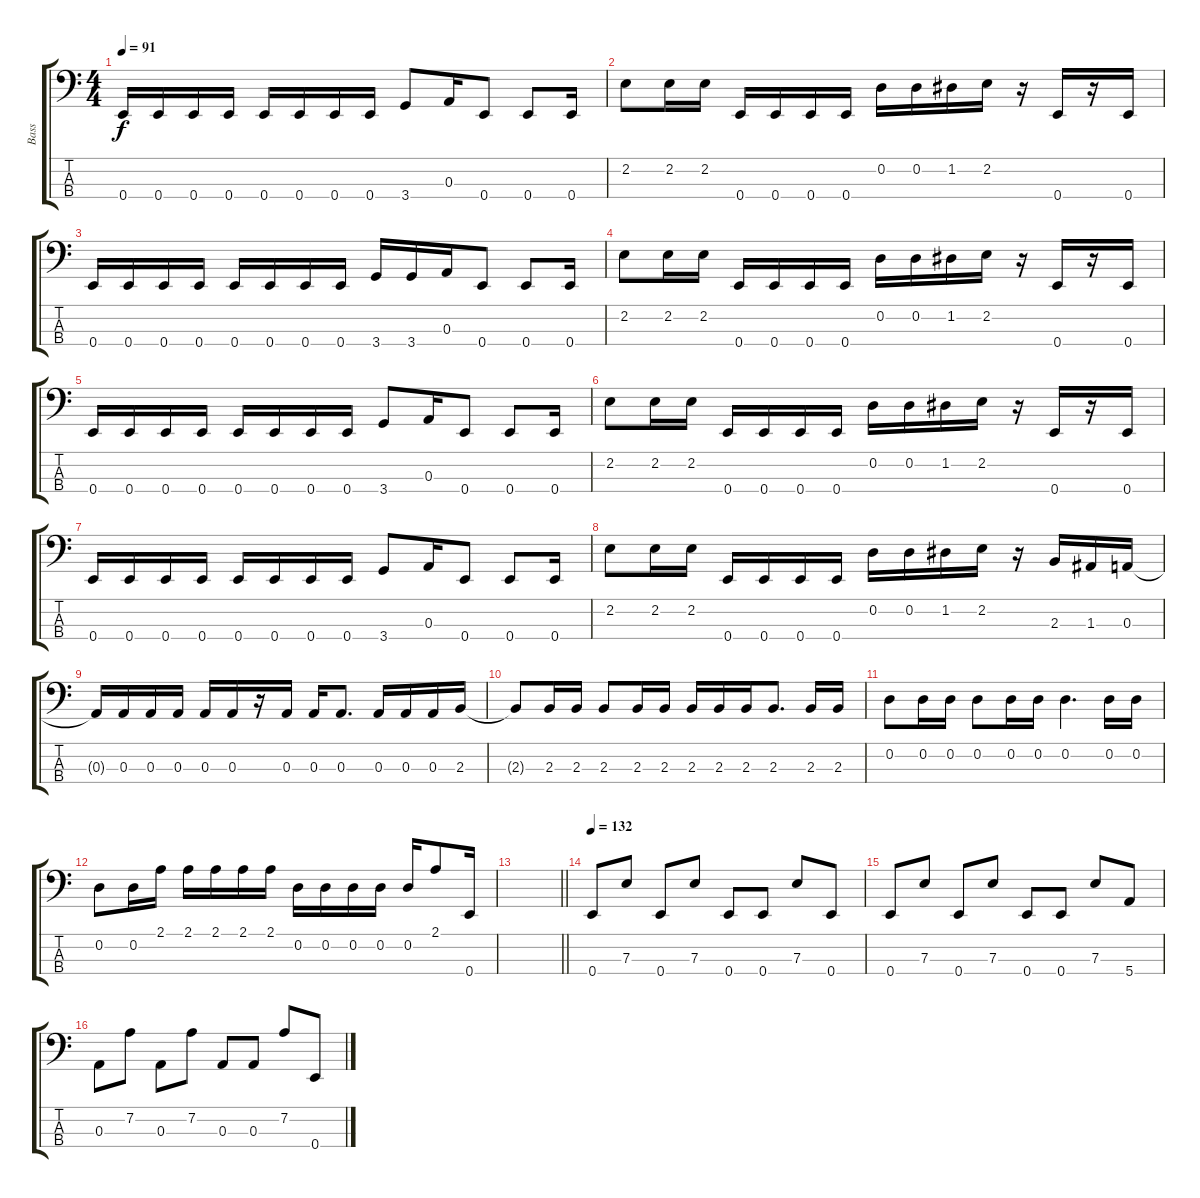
\track ("Bass" "Bass") {instrument electricbassfinger}
\staff {score tabs}
\tuning (G2 D2 A1 E1) {hide}
\ts (4 4)
\tempo 91
\clef f4
\ks c
0.4.16{dy f} 0.4.16 0.4.16 0.4.16 0.4.16 0.4.16 0.4.16 0.4.16 3.4.8 0.3.16 0.4.8 0.4.8 0.4.16 |
2.2.8 2.2.16 2.2.16 0.4.16 0.4.16 0.4.16 0.4.16 0.2.16 0.2.16 1.2.16 2.2.16 r.16 0.4.16 r.16 0.4.16 |
0.4.16 0.4.16 0.4.16 0.4.16 0.4.16 0.4.16 0.4.16 0.4.16 3.4.16 3.4.16 0.3.16 0.4.8 0.4.8 0.4.16 |
2.2.8 2.2.16 2.2.16 0.4.16 0.4.16 0.4.16 0.4.16 0.2.16 0.2.16 1.2.16 2.2.16 r.16 0.4.16 r.16 0.4.16 |
0.4.16 0.4.16 0.4.16 0.4.16 0.4.16 0.4.16 0.4.16 0.4.16 3.4.8 0.3.16 0.4.8 0.4.8 0.4.16 |
2.2.8 2.2.16 2.2.16 0.4.16 0.4.16 0.4.16 0.4.16 0.2.16 0.2.16 1.2.16 2.2.16 r.16 0.4.16 r.16 0.4.16 |
0.4.16 0.4.16 0.4.16 0.4.16 0.4.16 0.4.16 0.4.16 0.4.16 3.4.8 0.3.16 0.4.8 0.4.8 0.4.16 |
2.2.8 2.2.16 2.2.16 0.4.16 0.4.16 0.4.16 0.4.16 0.2.16 0.2.16 1.2.16 2.2.16 r.16 2.3.16 1.3.16 0.3.16 |
0.3{t}.16 0.3.16 0.3.16 0.3.16 0.3.16 0.3.16 r.16 0.3.16 0.3.16 0.3.8{d} 0.3.16 0.3.16 0.3.16 2.3.16 |
2.3{t}.8 2.3.16 2.3.16 2.3.8 2.3.16 2.3.16 2.3.16 2.3.16 2.3.16 2.3.8{d} 2.3.16 2.3.16 |
0.2.8 0.2.16 0.2.16 0.2.8 0.2.16 0.2.16 0.2.4{d} 0.2.16 0.2.16 |
0.2.8 0.2.16 2.1.16 2.1.16 2.1.16 2.1.16 2.1.16 0.2.16 0.2.16 0.2.16 0.2.16 0.2.16 2.1.8 0.4.16 |
\barLineRight lightlight
|
\tempo 132
0.4.8 7.3.8 0.4.8 7.3.8 0.4.8 0.4.8 7.3.8 0.4.8 |
0.4.8 7.3.8 0.4.8 7.3.8 0.4.8 0.4.8 7.3.8 5.4.8 |
0.3.8 7.2.8 0.3.8 7.2.8 0.3.8 0.3.8 7.2.8 0.4.8
